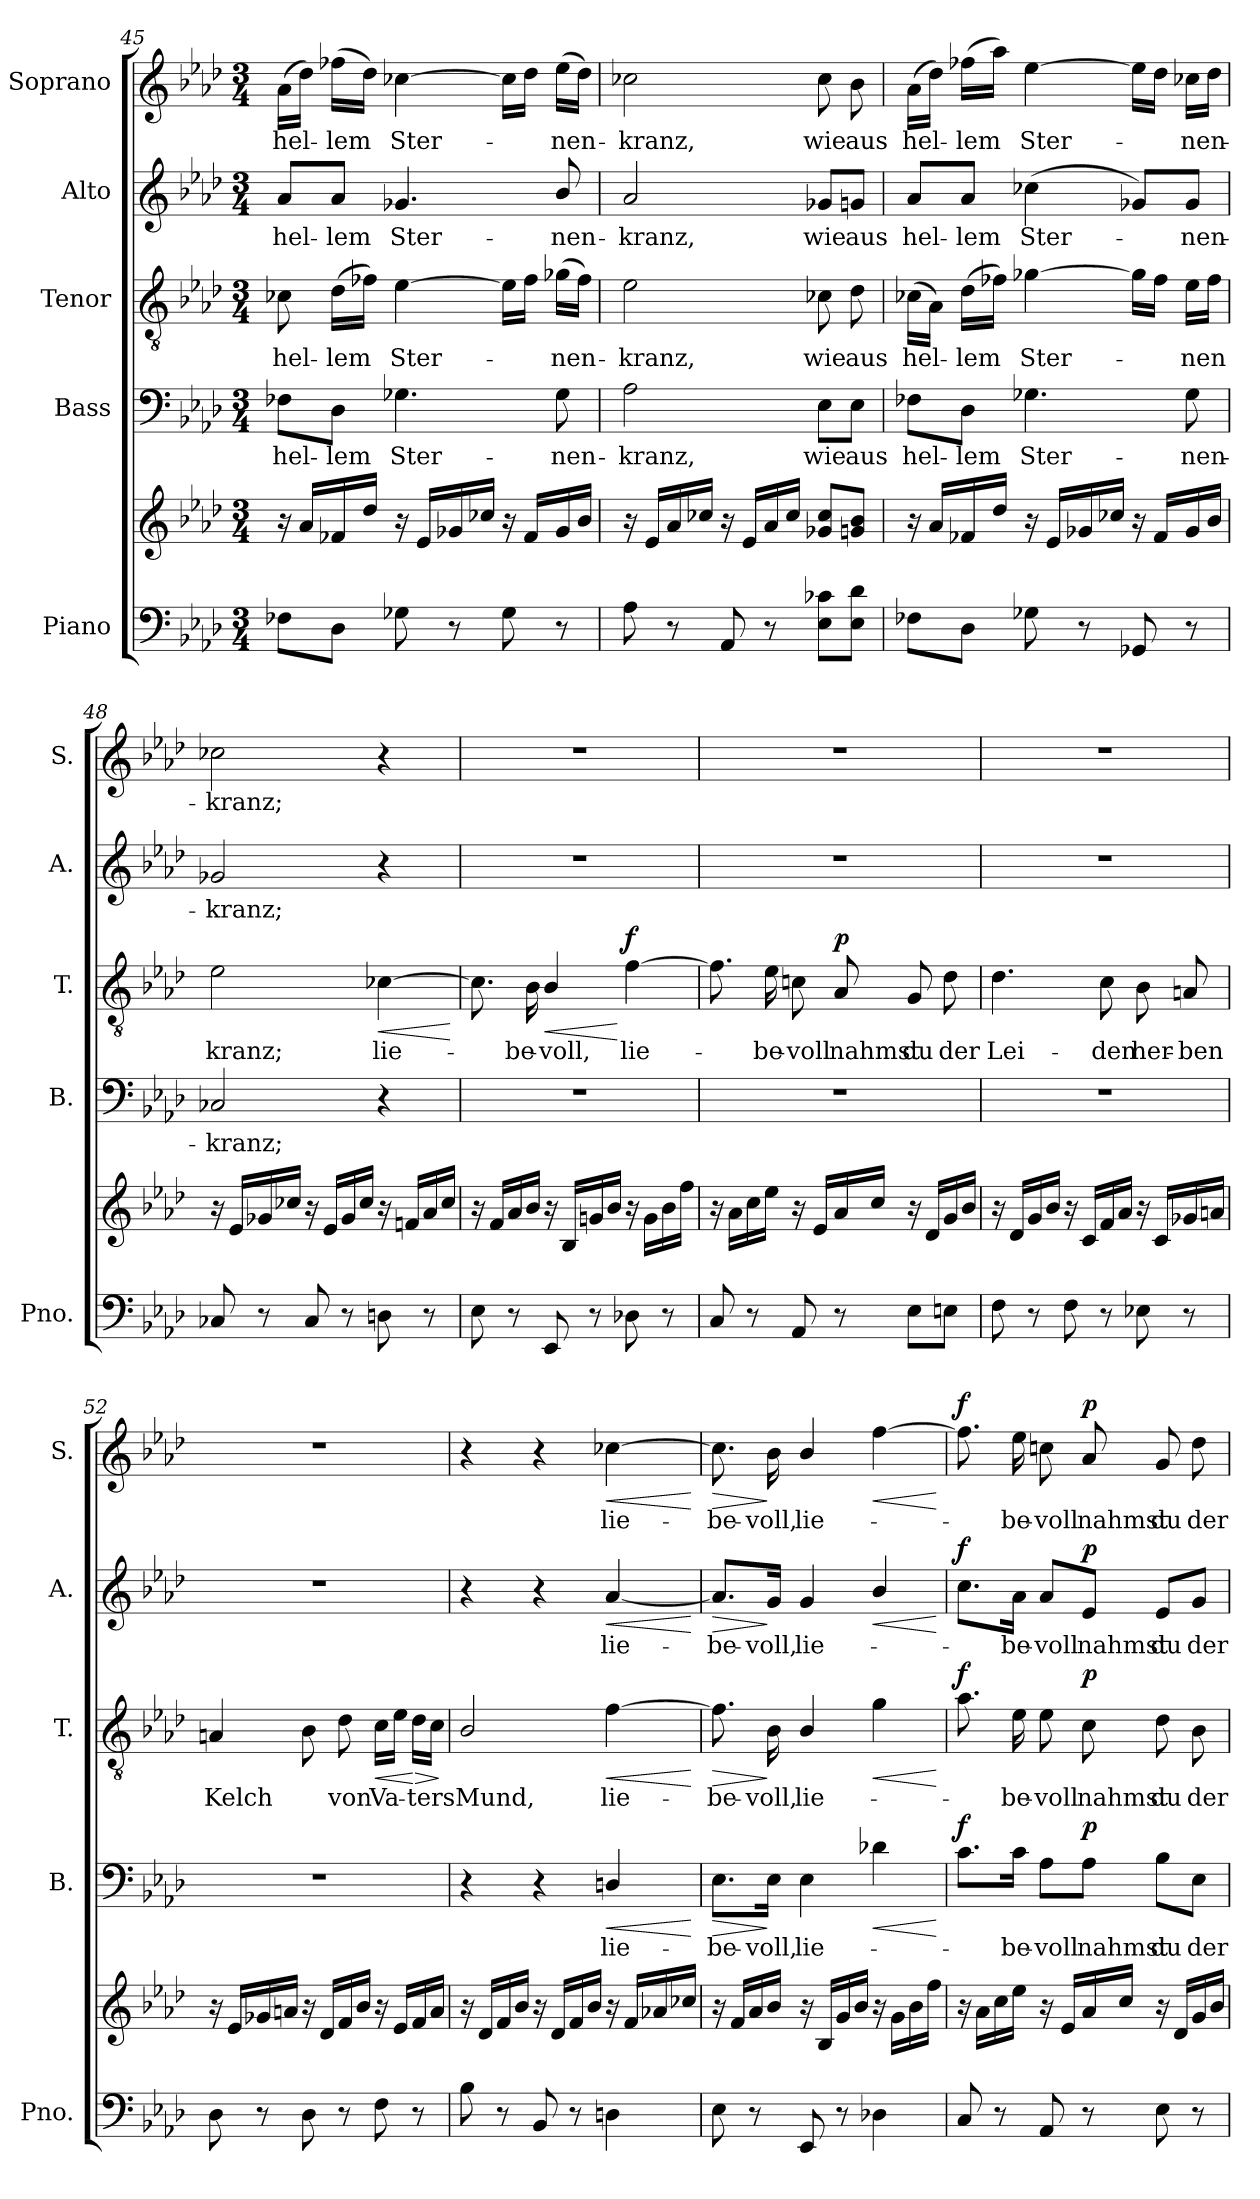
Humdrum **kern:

**kern	**kern	**kern	**text	**dynam	**kern	**text	**dynam	**kern	**text	**dynam	**kern	**text	**dynam
*part5	*part5	*part4	*part4	*part4	*part3	*part3	*part3	*part2	*part2	*part2	*part1	*part1	*part1
*staff6	*staff5	*staff4	*staff4	*staff4	*staff3	*staff3	*staff3	*staff2	*staff2	*staff2	*staff1	*staff1	*staff1
*I"Piano	*	*I"Bass	*	*	*I"Tenor	*	*	*I"Alto	*	*	*I"Soprano	*	*
*I'Pno.	*	*I'B.	*	*	*I'T.	*	*	*I'A.	*	*	*I'S.	*	*
*clefF4	*clefG2	*clefF4	*	*	*clefGv2	*	*	*clefG2	*	*	*clefG2	*	*
*	*	*	*	*	*ITrd7c12	*	*	*	*	*	*	*	*
*k[b-e-a-d-]	*k[b-e-a-d-]	*k[b-e-a-d-]	*	*	*k[b-e-a-d-]	*	*	*k[b-e-a-d-]	*	*	*k[b-e-a-d-]	*	*
*A-:	*A-:	*A-:	*	*	*A-:	*	*	*A-:	*	*	*A-:	*	*
*M3/4	*M3/4	*M3/4	*	*	*M3/4	*	*	*M3/4	*	*	*M3/4	*	*
=45	=45	=45	=45	=45	=45	=45	=45	=45	=45	=45	=45	=45	=45
!	!	!	!LO:LY:b	!	!	!LO:LY:b	!	!	!LO:LY:b	!	!	!LO:LY:b	!
8F-X\L	16r	8F-X\L	hel-	.	8C-X\	hel-	.	8a-/L	hel-	.	(>16a-\LL	hel-	.
.	16a-/LL	.	.	.	.	.	.	.	.	.	16dd-\JJ)	.	.
!	!	!	!LO:LY:b	!	!	!LO:LY:b	!	!	!LO:LY:b	!	!	!LO:LY:b	!
8D-\J	16f-X/	8D-\J	-lem	.	(>16D-\LL	-lem	.	8a-/J	-lem	.	(>16ff-X\LL	-lem	.
.	16dd-/JJ	.	.	.	16F-X\JJ)	.	.	.	.	.	16dd-\JJ)	.	.
!	!	!	!LO:LY:b	!	!	!LO:LY:b	!	!	!LO:LY:b	!	!	!LO:LY:b	!
8G-X\	16r	4.G-X\	Ster-	.	[4E-\	Ster-	.	4.g-X/	Ster-	.	[4cc-X\	Ster-	.
.	16e-/LL	.	.	.	.	.	.	.	.	.	.	.	.
8r	16g-X/	.	.	.	.	.	.	.	.	.	.	.	.
.	16cc-X/JJ	.	.	.	.	.	.	.	.	.	.	.	.
8G-\	16r	.	.	.	16E-\LL]	.	.	.	.	.	16cc-\LL]	.	.
.	16f-/LL	.	.	.	16F-\JJ	.	.	.	.	.	16dd-\JJ	.	.
!	!	!	!LO:LY:b	!	!	!LO:LY:b	!	!	!LO:LY:b	!	!	!LO:LY:b	!
8r	16g-/	8G-\	-nen-	.	(>16G-X\LL	-nen-	.	8b-/	-nen-	.	(>16ee-\LL	-nen-	.
.	16b-/JJ	.	.	.	16F-\JJ)	.	.	.	.	.	16dd-\JJ)	.	.
!!LO:PB:g=z
=46	=46	=46	=46	=46	=46	=46	=46	=46	=46	=46	=46	=46	=46
!	!	!	!LO:LY:b	!	!	!LO:LY:b	!	!	!LO:LY:b	!	!	!LO:LY:b	!
8A-\	16r	2A-\	-kranz,	.	2E-\	-kranz,	.	2a-/	-kranz,	.	2cc-X\	kranz,	.
.	16e-/LL	.	.	.	.	.	.	.	.	.	.	.	.
8r	16a-/	.	.	.	.	.	.	.	.	.	.	.	.
.	16cc-X/JJ	.	.	.	.	.	.	.	.	.	.	.	.
8AA-/	16r	.	.	.	.	.	.	.	.	.	.	.	.
.	16e-/LL	.	.	.	.	.	.	.	.	.	.	.	.
8r	16a-/	.	.	.	.	.	.	.	.	.	.	.	.
.	16cc-/JJ	.	.	.	.	.	.	.	.	.	.	.	.
!	!	!	!LO:LY:b	!	!	!LO:LY:b	!	!	!LO:LY:b	!	!	!LO:LY:b	!
8E-\ 8c-X\L	8g-X/ 8cc-/L	8E-\L	wie	.	8C-X\	wie	.	8g-X/L	wie	.	8cc-\	wie	.
!	!	!	!LO:LY:b	!	!	!LO:LY:b	!	!	!LO:LY:b	!	!	!LO:LY:b	!
8E-\ 8d-\J	8gn/ 8b-/J	8E-\J	aus	.	8D-\	aus	.	8gn/J	aus	.	8b-\	aus	.
=47	=47	=47	=47	=47	=47	=47	=47	=47	=47	=47	=47	=47	=47
!	!	!	!LO:LY:b	!	!	!LO:LY:b	!	!	!LO:LY:b	!	!	!LO:LY:b	!
8F-X\L	16r	8F-X\L	hel-	.	(>16C-X\LL	hel-	.	8a-/L	hel-	.	(>16a-\LL	hel-	.
.	16a-/LL	.	.	.	16AA-\JJ)	.	.	.	.	.	16dd-\JJ)	.	.
!	!	!	!LO:LY:b	!	!	!LO:LY:b	!	!	!LO:LY:b	!	!	!LO:LY:b	!
8D-\J	16f-X/	8D-\J	-lem	.	(>16D-\LL	-lem	.	8a-/J	-lem	.	(>16ff-X\LL	-lem	.
.	16dd-/JJ	.	.	.	16F-X\JJ)	.	.	.	.	.	16aa-\JJ)	.	.
!	!	!	!LO:LY:b	!	!	!LO:LY:b	!	!	!LO:LY:b	!	!	!LO:LY:b	!
8G-X\	16r	4.G-X\	Ster-	.	[4G-X\	Ster-	.	(>4cc-X\	Ster-	.	[4ee-\	Ster-	.
.	16e-/LL	.	.	.	.	.	.	.	.	.	.	.	.
8r	16g-X/	.	.	.	.	.	.	.	.	.	.	.	.
.	16cc-X/JJ	.	.	.	.	.	.	.	.	.	.	.	.
8GG-X/	16r	.	.	.	16G-\LL]	.	.	8g-X/L)	.	.	16ee-\LL]	.	.
.	16f-/LL	.	.	.	16F-\JJ	.	.	.	.	.	16dd-\JJ	.	.
!	!	!	!LO:LY:b	!	!	!LO:LY:b	!	!	!LO:LY:b	!	!	!LO:LY:b	!
8r	16g-/	8G-\	-nen-	.	16E-\LL	-nen	.	8g-/J	-nen-	.	16cc-X\LL	-nen-	.
.	16b-/JJ	.	.	.	16F-\JJ	.	.	.	.	.	16dd-\JJ	.	.
=48	=48	=48	=48	=48	=48	=48	=48	=48	=48	=48	=48	=48	=48
!	!	!	!LO:LY:b	!	!	!LO:LY:b	!	!	!LO:LY:b	!	!	!LO:LY:b	!
8C-X/	16r	2C-X/	-kranz;	.	2E-\	kranz;	.	2g-X/	-kranz;	.	2cc-X\	-kranz;	.
.	16e-/LL	.	.	.	.	.	.	.	.	.	.	.	.
8r	16g-X/	.	.	.	.	.	.	.	.	.	.	.	.
.	16cc-X/JJ	.	.	.	.	.	.	.	.	.	.	.	.
8C-/	16r	.	.	.	.	.	.	.	.	.	.	.	.
.	16e-/LL	.	.	.	.	.	.	.	.	.	.	.	.
8r	16g-/	.	.	.	.	.	.	.	.	.	.	.	.
.	16cc-/JJ	.	.	.	.	.	.	.	.	.	.	.	.
!	!	!	!	!	!	!LO:LY:b	!LO:HP:b	!	!	!	!	!	!
8Dn\	16r	4r	.	.	[4C-X\	lie-	<	4r	.	.	4r	.	.
.	16fn/LL	.	.	.	.	.	.	.	.	.	.	.	.
8r	16a-/	.	.	.	.	.	.	.	.	.	.	.	.
.	16cc-/JJ	.	.	.	.	.	.	.	.	.	.	.	.
.	.	.	.	.	.	.	[	.	.	.	.	.	.
!!LO:LB:g=z
=49	=49	=49	=49	=49	=49	=49	=49	=49	=49	=49	=49	=49	=49
8E-\	16r	2.r	.	.	8.C-\]	.	.	2.r	.	.	2.r	.	.
.	16f/LL	.	.	.	.	.	.	.	.	.	.	.	.
8r	16a-/	.	.	.	.	.	.	.	.	.	.	.	.
!	!	!	!	!	!	!LO:LY:b	!	!	!	!	!	!	!
.	16b-/JJ	.	.	.	16BB-\	-be-	.	.	.	.	.	.	.
!	!	!	!	!	!	!LO:LY:b	!LO:HP:b	!	!	!	!	!	!
8EE-/	16r	.	.	.	4BB-/	-voll,	<	.	.	.	.	.	.
.	16B-/LL	.	.	.	.	.	.	.	.	.	.	.	.
8r	16gn/	.	.	.	.	.	.	.	.	.	.	.	.
.	16b-/JJ	.	.	.	.	.	.	.	.	.	.	.	.
!	!	!	!	!	!	!LO:LY:b	!LO:DY:n=1:a	!	!	!	!	!	!
8D-X\	16r	.	.	.	[4F\	lie-	[ f	.	.	.	.	.	.
.	16g\LL	.	.	.	.	.	.	.	.	.	.	.	.
8r	16b-\	.	.	.	.	.	.	.	.	.	.	.	.
.	16ff\JJ	.	.	.	.	.	.	.	.	.	.	.	.
=50	=50	=50	=50	=50	=50	=50	=50	=50	=50	=50	=50	=50	=50
8C/	16r	2.r	.	.	8.F\]	.	.	2.r	.	.	2.r	.	.
.	16a-\LL	.	.	.	.	.	.	.	.	.	.	.	.
8r	16cc\	.	.	.	.	.	.	.	.	.	.	.	.
!	!	!	!	!	!	!LO:LY:b	!	!	!	!	!	!	!
.	16ee-\JJ	.	.	.	16E-\	-be-	.	.	.	.	.	.	.
!	!	!	!	!	!	!LO:LY:b	!	!	!	!	!	!	!
8AA-/	16r	.	.	.	8Cn\	-voll	.	.	.	.	.	.	.
.	16e-/LL	.	.	.	.	.	.	.	.	.	.	.	.
!	!	!	!	!	!	!LO:LY:b	!LO:DY:a	!	!	!	!	!	!
8r	16a-/	.	.	.	8AA-/	nahmst	p	.	.	.	.	.	.
.	16cc/JJ	.	.	.	.	.	.	.	.	.	.	.	.
!	!	!	!	!	!	!LO:LY:b	!	!	!	!	!	!	!
8E-\L	16r	.	.	.	8GG/	du	.	.	.	.	.	.	.
.	16d-/LL	.	.	.	.	.	.	.	.	.	.	.	.
!	!	!	!	!	!	!LO:LY:b	!	!	!	!	!	!	!
8En\J	16g/	.	.	.	8D-\	der	.	.	.	.	.	.	.
.	16b-/JJ	.	.	.	.	.	.	.	.	.	.	.	.
=51	=51	=51	=51	=51	=51	=51	=51	=51	=51	=51	=51	=51	=51
!	!	!	!	!	!	!LO:LY:b	!	!	!	!	!	!	!
8F\	16r	2.r	.	.	4.D-\	Lei-	.	2.r	.	.	2.r	.	.
.	16d-/LL	.	.	.	.	.	.	.	.	.	.	.	.
8r	16g/	.	.	.	.	.	.	.	.	.	.	.	.
.	16b-/JJ	.	.	.	.	.	.	.	.	.	.	.	.
8F\	16r	.	.	.	.	.	.	.	.	.	.	.	.
.	16c/LL	.	.	.	.	.	.	.	.	.	.	.	.
!	!	!	!	!	!	!LO:LY:b	!	!	!	!	!	!	!
8r	16f/	.	.	.	8C\	-den	.	.	.	.	.	.	.
.	16a-/JJ	.	.	.	.	.	.	.	.	.	.	.	.
!	!	!	!	!	!	!LO:LY:b	!	!	!	!	!	!	!
8E-X\	16r	.	.	.	8BB-\	her-	.	.	.	.	.	.	.
.	16c/LL	.	.	.	.	.	.	.	.	.	.	.	.
!	!	!	!	!	!	!LO:LY:b	!	!	!	!	!	!	!
8r	16g-X/	.	.	.	8AAn/	-ben	.	.	.	.	.	.	.
.	16an/JJ	.	.	.	.	.	.	.	.	.	.	.	.
!!LO:PB:g=z
=52	=52	=52	=52	=52	=52	=52	=52	=52	=52	=52	=52	=52	=52
!	!	!	!	!	!	!LO:LY:b	!	!	!	!	!	!	!
8D-\	16r	2.r	.	.	4AAn/	Kelch	.	2.r	.	.	2.r	.	.
.	16e-/LL	.	.	.	.	.	.	.	.	.	.	.	.
8r	16g-X/	.	.	.	.	.	.	.	.	.	.	.	.
.	16an/JJ	.	.	.	.	.	.	.	.	.	.	.	.
8D-\	16r	.	.	.	8BB-\	.	.	.	.	.	.	.	.
.	16d-/LL	.	.	.	.	.	.	.	.	.	.	.	.
!	!	!	!	!	!	!LO:LY:b	!	!	!	!	!	!	!
8r	16f/	.	.	.	8D-\	von	.	.	.	.	.	.	.
.	16b-/JJ	.	.	.	.	.	.	.	.	.	.	.	.
!	!	!	!	!	!	!LO:LY:b	!LO:HP:b	!	!	!	!	!	!
8F\	16r	.	.	.	16C\LL	Va-	<	.	.	.	.	.	.
.	16e-/LL	.	.	.	16E-\JJ	.	.	.	.	.	.	.	.
!	!	!	!	!	!	!LO:LY:b	!LO:HP:n=1:b	!	!	!	!	!	!
8r	16f/	.	.	.	16D-\LL	-ters	[ >	.	.	.	.	.	.
.	16a/JJ	.	.	.	16C\JJ	.	.	.	.	.	.	.	.
.	.	.	.	.	.	.	]	.	.	.	.	.	.
=53	=53	=53	=53	=53	=53	=53	=53	=53	=53	=53	=53	=53	=53
!	!	!	!	!	!	!LO:LY:b	!	!	!	!	!	!	!
8B-\	16r	4r	.	.	2BB-/	Mund,	.	4r	.	.	4r	.	.
.	16d-/LL	.	.	.	.	.	.	.	.	.	.	.	.
8r	16f/	.	.	.	.	.	.	.	.	.	.	.	.
.	16b-/JJ	.	.	.	.	.	.	.	.	.	.	.	.
8BB-/	16r	4r	.	.	.	.	.	4r	.	.	4r	.	.
.	16d-/LL	.	.	.	.	.	.	.	.	.	.	.	.
8r	16f/	.	.	.	.	.	.	.	.	.	.	.	.
.	16b-/JJ	.	.	.	.	.	.	.	.	.	.	.	.
!	!	!	!LO:LY:b	!LO:HP:b	!	!LO:LY:b	!LO:HP:b	!	!LO:LY:b	!LO:HP:b	!	!LO:LY:b	!LO:HP:b
4Dn\	16r	4Dn/	lie-	<	[4F\	lie-	<	[4a-/	lie-	<	[4cc-X\	lie-	<
.	16f/LL	.	.	.	.	.	.	.	.	.	.	.	.
.	16a-X/	.	.	.	.	.	.	.	.	.	.	.	.
.	16cc-X/JJ	.	.	.	.	.	.	.	.	.	.	.	.
.	.	.	.	[	.	.	[	.	.	[	.	.	[
=54	=54	=54	=54	=54	=54	=54	=54	=54	=54	=54	=54	=54	=54
!	!	!	!LO:LY:b	!LO:HP:b	!	!LO:LY:b	!LO:HP:b	!	!LO:LY:b	!LO:HP:b	!	!LO:LY:b	!LO:HP:b
8E-\	16r	8.E-\L	-be-	>	8.F\]	-be-	>	8.a-/L]	-be-	>	8.cc-\]	-be-	>
.	16f/LL	.	.	.	.	.	.	.	.	.	.	.	.
8r	16a-/	.	.	.	.	.	.	.	.	.	.	.	.
!	!	!	!LO:LY:b	!	!	!LO:LY:b	!	!	!LO:LY:b	!	!	!LO:LY:b	!
.	16b-/JJ	16E-\Jk	-voll,	]	16BB-\	-voll,	]	16g/Jk	-voll,	]	16b-\	-voll,	]
!	!	!	!LO:LY:b	!	!	!LO:LY:b	!	!	!LO:LY:b	!	!	!LO:LY:b	!
8EE-/	16r	4E-\	lie-	.	4BB-/	lie-	.	4g/	lie-	.	4b-/	lie-	.
.	16B-/LL	.	.	.	.	.	.	.	.	.	.	.	.
8r	16g/	.	.	.	.	.	.	.	.	.	.	.	.
.	16b-/JJ	.	.	.	.	.	.	.	.	.	.	.	.
!	!	!	!	!LO:HP:b	!	!	!LO:HP:b	!	!	!LO:HP:b	!	!	!LO:HP:b
4D-X\	16r	4d-X\	.	<	4G\	.	<	4b-/	.	<	[4ff\	.	<
.	16g\LL	.	.	.	.	.	.	.	.	.	.	.	.
.	16b-\	.	.	.	.	.	.	.	.	.	.	.	.
.	16ff\JJ	.	.	.	.	.	.	.	.	.	.	.	.
.	.	.	.	[	.	.	[	.	.	[	.	.	[
!!LO:LB:g=z
=55	=55	=55	=55	=55	=55	=55	=55	=55	=55	=55	=55	=55	=55
!	!	!	!	!LO:DY:a	!	!	!LO:DY:a	!	!	!LO:DY:a	!	!	!LO:DY:a
8C/	16r	8.c\L	.	f	8.A-\	.	f	8.cc\L	.	f	8.ff\]	.	f
.	16a-\LL	.	.	.	.	.	.	.	.	.	.	.	.
8r	16cc\	.	.	.	.	.	.	.	.	.	.	.	.
!	!	!	!LO:LY:b	!	!	!LO:LY:b	!	!	!LO:LY:b	!	!	!LO:LY:b	!
.	16ee-\JJ	16c\Jk	-be-	.	16E-\	-be-	.	16a-\Jk	-be-	.	16ee-\	-be-	.
!	!	!	!LO:LY:b	!	!	!LO:LY:b	!	!	!LO:LY:b	!	!	!LO:LY:b	!
8AA-/	16r	8A-\L	-voll	.	8E-\	-voll	.	8a-/L	-voll	.	8ccn\	-voll	.
.	16e-/LL	.	.	.	.	.	.	.	.	.	.	.	.
!	!	!	!LO:LY:b	!LO:DY:a	!	!LO:LY:b	!LO:DY:a	!	!LO:LY:b	!LO:DY:a	!	!LO:LY:b	!LO:DY:a
8r	16a-/	8A-\J	nahmst	p	8C\	nahmst	p	8e-/J	nahmst	p	8a-/	nahmst	p
.	16cc/JJ	.	.	.	.	.	.	.	.	.	.	.	.
!	!	!	!LO:LY:b	!	!	!LO:LY:b	!	!	!LO:LY:b	!	!	!LO:LY:b	!
8E-\	16r	8B-\L	du	.	8D-\	du	.	8e-/L	du	.	8g/	du	.
.	16d-/LL	.	.	.	.	.	.	.	.	.	.	.	.
!	!	!	!LO:LY:b	!	!	!LO:LY:b	!	!	!LO:LY:b	!	!	!LO:LY:b	!
8r	16g/	8E-\J	der	.	8BB-\	der	.	8g/J	der	.	8dd-\	der	.
.	16b-/JJ	.	.	.	.	.	.	.	.	.	.	.	.
=	=	=	=	=	=	=	=	=	=	=	=	=	=
*-	*-	*-	*-	*-	*-	*-	*-	*-	*-	*-	*-	*-	*-
